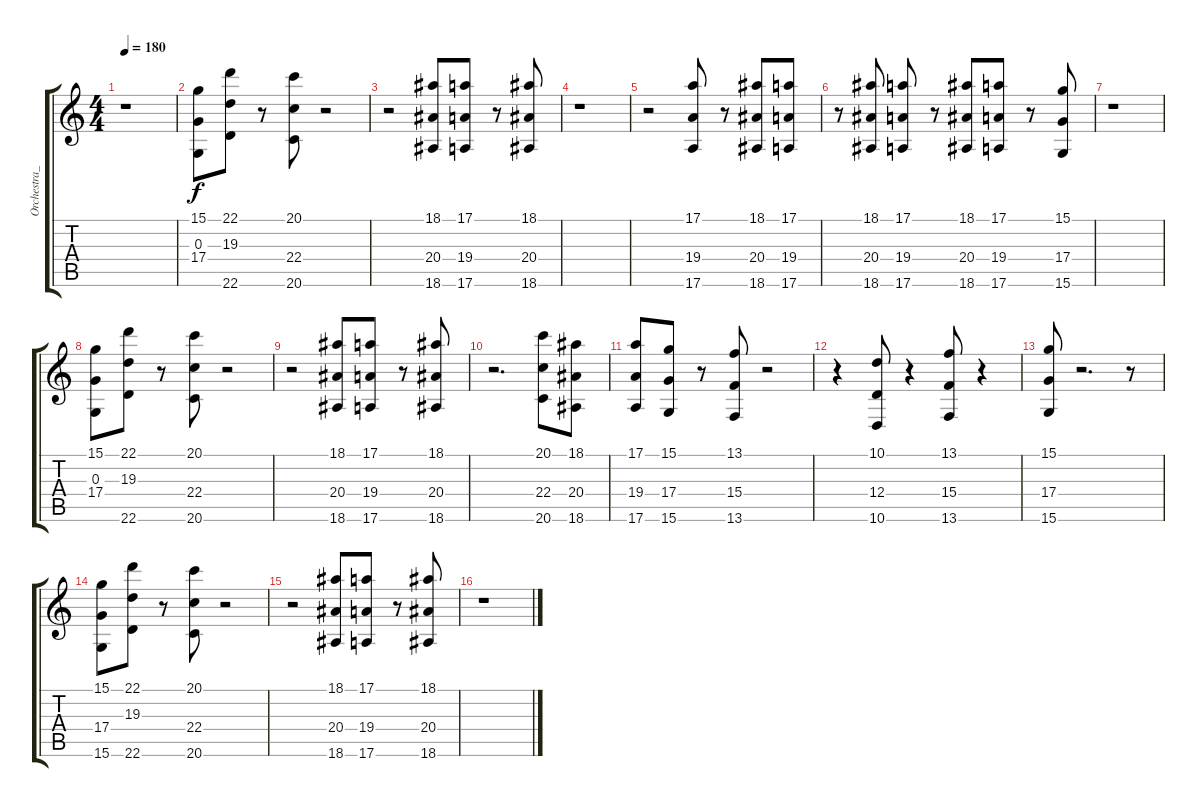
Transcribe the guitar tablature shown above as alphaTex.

\track ("Orchestra_Pit" "Orchestra_") {instrument orchestrahit}
\staff {score tabs}
\tuning (E4 B3 G3 D3 A2 E2) {hide}
\ts (4 4)
\tempo 180
\clef g2
\ks c
r.1{dy f} |
(15.1 0.3 17.4).8 (22.1 19.3 22.6).8 r.8 (20.1 22.4 20.6).8 r.2 |
r.2 (18.1 20.4 18.6).8 (17.1 19.4 17.6).8 r.8 (18.1 20.4 18.6).8 |
r.1 |
r.2 (17.1 19.4 17.6).8 r.8 (18.1 20.4 18.6).8 (17.1 19.4 17.6).8 |
r.8 (18.1 20.4 18.6).8 (17.1 19.4 17.6).8 r.8 (18.1 20.4 18.6).8 (17.1 19.4 17.6).8 r.8 (15.1 17.4 15.6).8 |
r.1 |
(15.1 0.3 17.4).8 (22.1 19.3 22.6).8 r.8 (20.1 22.4 20.6).8 r.2 |
r.2 (18.1 20.4 18.6).8 (17.1 19.4 17.6).8 r.8 (18.1 20.4 18.6).8 |
r.2{d} (20.1 22.4 20.6).8 (18.1 20.4 18.6).8 |
(17.1 19.4 17.6).8 (15.1 17.4 15.6).8 r.8 (13.1 15.4 13.6).8 r.2 |
r.4 (10.1 12.4 10.6).8 r.4 (13.1 15.4 13.6).8 r.4 |
(15.1 17.4 15.6).8 r.2{d} r.8 |
(15.1 17.4 15.6).8 (22.1 19.3 22.6).8 r.8 (20.1 22.4 20.6).8 r.2 |
r.2 (18.1 20.4 18.6).8 (17.1 19.4 17.6).8 r.8 (18.1 20.4 18.6).8 |
r.1
